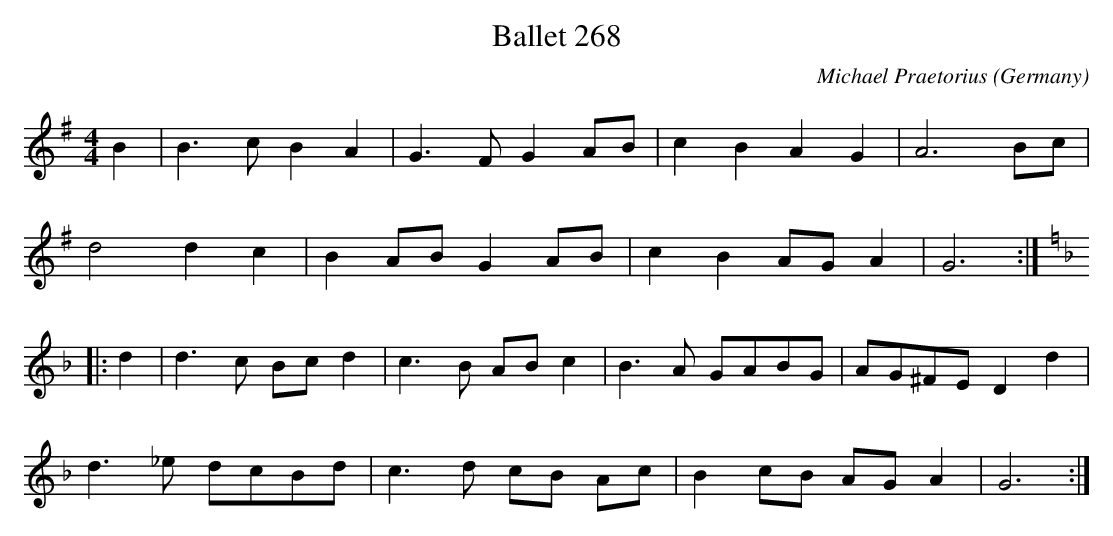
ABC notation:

X:1
T:Ballet 268
C:Michael Praetorius
L:1/8
M:4/4
O:Germany
K:G
B2|B3c B2A2|G3F G2AB|c2B2A2G2|A6Bc|
d4d2c2|B2AB G2AB|c2B2AG A2|G6:|
K:F
|:d2|d3c Bc d2|c3B AB c2|B3A GABG|AG^FE D2d2|
d3_e dcBd|c3d cB Ac|B2cB AG A2|G6:|
